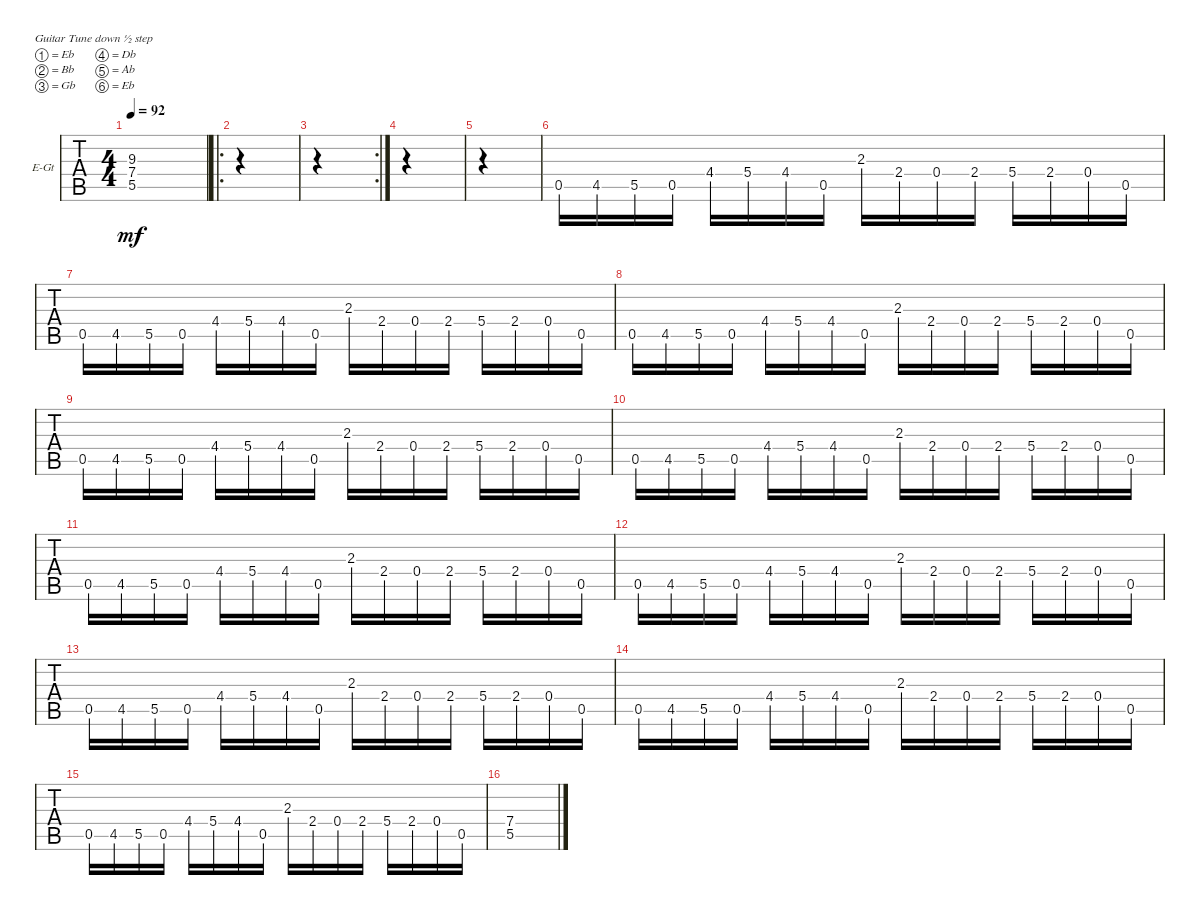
\defaultSystemsLayout 4
\bracketExtendMode groupsimilarinstruments
\firstSystemTrackNameOrientation horizontal
\otherSystemsTrackNameOrientation horizontal
\track ("Electric Guitar" "E-Gt") {instrument distortionguitar}
\staff {tabs}
\tuning (Eb4 Bb3 Gb3 Db3 Ab2 Eb2)
\ts (4 4)
\tempo 92
\clef g2
\ks c
(5.5{t} 7.4{t} 9.3{t}).1{dy mf} |
\ro
|
\rc 2
|
|
|
0.5.16 4.5.16 5.5.16 0.5.16 4.4.16 5.4.16 4.4.16 0.5.16 2.3.16 2.4.16 0.4.16 2.4.16 5.4.16 2.4.16 0.4.16 0.5.16 |
0.5.16 4.5.16 5.5.16 0.5.16 4.4.16 5.4.16 4.4.16 0.5.16 2.3.16 2.4.16 0.4.16 2.4.16 5.4.16 2.4.16 0.4.16 0.5.16 |
0.5.16 4.5.16 5.5.16 0.5.16 4.4.16 5.4.16 4.4.16 0.5.16 2.3.16 2.4.16 0.4.16 2.4.16 5.4.16 2.4.16 0.4.16 0.5.16 |
0.5.16 4.5.16 5.5.16 0.5.16 4.4.16 5.4.16 4.4.16 0.5.16 2.3.16 2.4.16 0.4.16 2.4.16 5.4.16 2.4.16 0.4.16 0.5.16 |
0.5.16 4.5.16 5.5.16 0.5.16 4.4.16 5.4.16 4.4.16 0.5.16 2.3.16 2.4.16 0.4.16 2.4.16 5.4.16 2.4.16 0.4.16 0.5.16 |
0.5.16 4.5.16 5.5.16 0.5.16 4.4.16 5.4.16 4.4.16 0.5.16 2.3.16 2.4.16 0.4.16 2.4.16 5.4.16 2.4.16 0.4.16 0.5.16 |
0.5.16 4.5.16 5.5.16 0.5.16 4.4.16 5.4.16 4.4.16 0.5.16 2.3.16 2.4.16 0.4.16 2.4.16 5.4.16 2.4.16 0.4.16 0.5.16 |
0.5.16 4.5.16 5.5.16 0.5.16 4.4.16 5.4.16 4.4.16 0.5.16 2.3.16 2.4.16 0.4.16 2.4.16 5.4.16 2.4.16 0.4.16 0.5.16 |
0.5.16 4.5.16 5.5.16 0.5.16 4.4.16 5.4.16 4.4.16 0.5.16 2.3.16 2.4.16 0.4.16 2.4.16 5.4.16 2.4.16 0.4.16 0.5.16 |
0.5.16 4.5.16 5.5.16 0.5.16 4.4.16 5.4.16 4.4.16 0.5.16 2.3.16 2.4.16 0.4.16 2.4.16 5.4.16 2.4.16 0.4.16 0.5.16 |
(5.5 7.4).1
